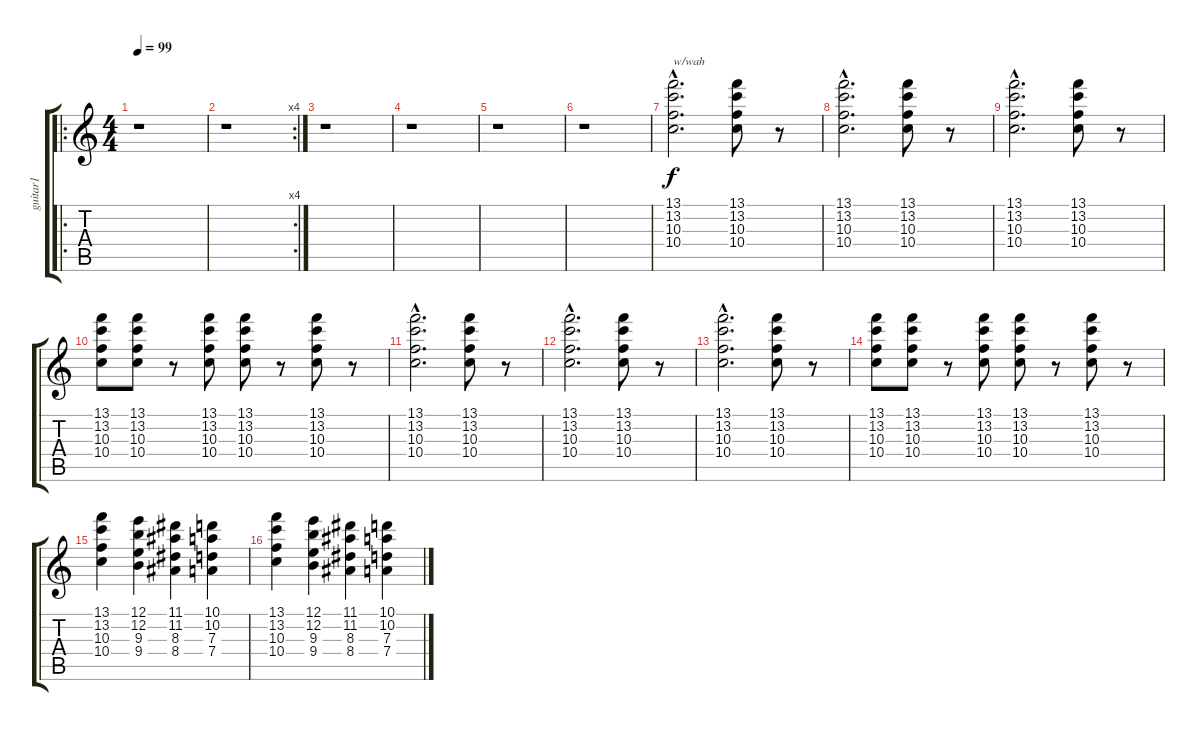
\track ("guitar1" "guitar1") {instrument distortionguitar}
\staff {score tabs}
\tuning (E4 B3 G3 D3 A2 D2) {hide}
\ro
\ts (4 4)
\tempo 99
\clef g2
\ks c
r.1{dy f} |
\rc 4
r.1 |
r.1 |
r.1 |
r.1 |
r.1 |
(13.1{hac} 13.2{hac} 10.3{hac} 10.4{hac}).2{d txt "w/wah"} (13.1 13.2 10.3 10.4).8 r.8 |
(13.1{hac} 13.2{hac} 10.3{hac} 10.4{hac}).2{d} (13.1 13.2 10.3 10.4).8 r.8 |
(13.1{hac} 13.2{hac} 10.3{hac} 10.4{hac}).2{d} (13.1 13.2 10.3 10.4).8 r.8 |
(13.1 13.2 10.3 10.4).8 (13.1 13.2 10.3 10.4).8 r.8 (13.1 13.2 10.3 10.4).8 (13.1 13.2 10.3 10.4).8 r.8 (13.1 13.2 10.3 10.4).8 r.8 |
(13.1{hac} 13.2{hac} 10.3{hac} 10.4{hac}).2{d} (13.1 13.2 10.3 10.4).8 r.8 |
(13.1{hac} 13.2{hac} 10.3{hac} 10.4{hac}).2{d} (13.1 13.2 10.3 10.4).8 r.8 |
(13.1{hac} 13.2{hac} 10.3{hac} 10.4{hac}).2{d} (13.1 13.2 10.3 10.4).8 r.8 |
(13.1 13.2 10.3 10.4).8 (13.1 13.2 10.3 10.4).8 r.8 (13.1 13.2 10.3 10.4).8 (13.1 13.2 10.3 10.4).8 r.8 (13.1 13.2 10.3 10.4).8 r.8 |
(13.1 13.2 10.3 10.4).4 (12.1 12.2 9.3 9.4).4 (11.1 11.2 8.3 8.4).4 (10.1 10.2 7.3 7.4).4 |
(13.1 13.2 10.3 10.4).4 (12.1 12.2 9.3 9.4).4 (11.1 11.2 8.3 8.4).4 (10.1 10.2 7.3 7.4).4
